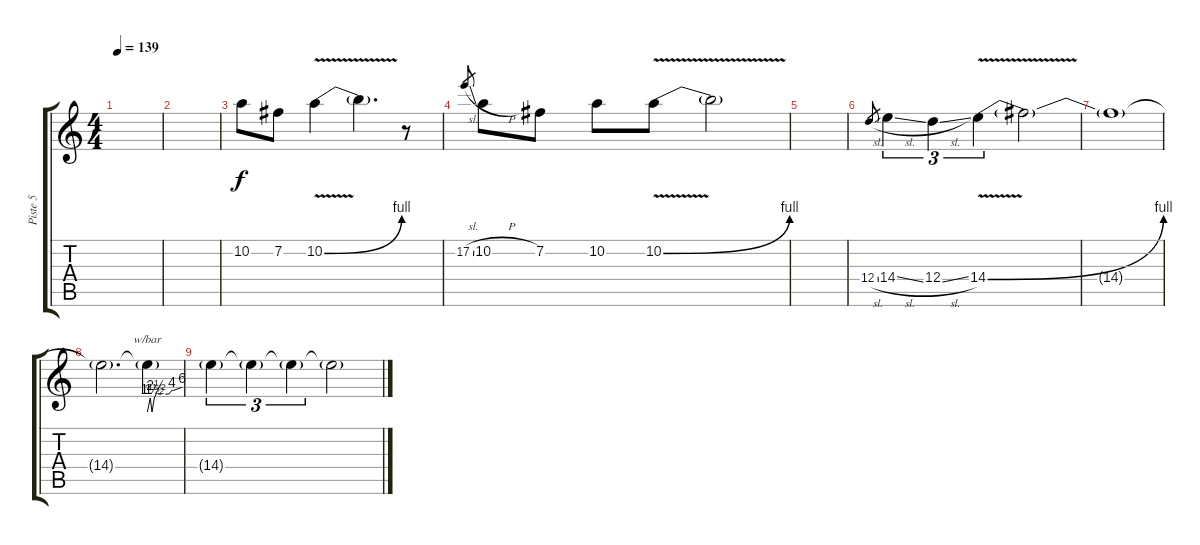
\track ("Piste 5" "Piste 5") {instrument distortionguitar}
\staff {score tabs}
\tuning (E4 B3 G3 D3 A2 E2) {hide}
\ts (4 4)
\tempo 139
\clef g2
\ks c
|
|
10.2.8 7.2.8 10.2{be (bend 0 0 60 4) v}.4 10.2{t}.4{d} r.8 |
17.2{sl}.8{gr} 10.2{h}.8 7.2.8 10.2.8 10.2{be (bend 0 0 60 4) v}.8 10.2{t}.2 |
|
12.4{sl}.8{gr} 14.4{sl}.4{tu (3 2)} 12.4{sl}.4{tu (3 2)} 14.4{be (bend 0 0 60 4) v}.4{tu (3 2)} 14.4{t}.2 |
14.4{t}.1 |
14.4{t}.2{d} 14.4{t}.4{tbe (custom default 0 0 5 6 8 0 12 6 15 10 37 10 42 16 45 16 60 24)} |
14.4{t}.4{tu (3 2)} 14.4{t}.4{tu (3 2)} 14.4{t}.4{tu (3 2)} 14.4{t}.2
